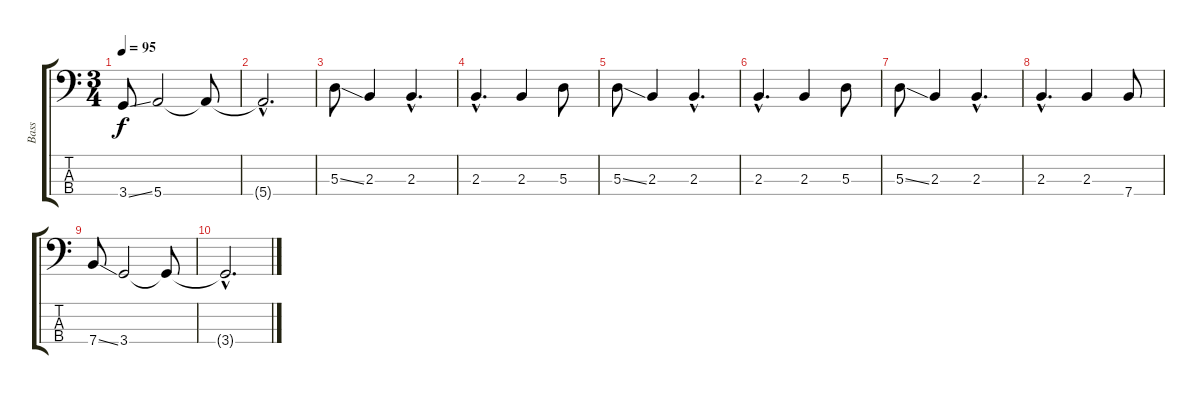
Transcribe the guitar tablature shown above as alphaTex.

\track ("Bass" "Bass") {instrument electricbasspick}
\staff {score tabs}
\tuning (G2 D2 A1 E1) {hide}
\ts (3 4)
\tempo 95
\clef f4
\ks c
3.4{ss}.8{dy f} 5.4.2 5.4{t}.8 |
5.4{hac t}.2{d} |
5.3{ss}.8{volume 8} 2.3.4 2.3{hac}.4{d} |
2.3{hac}.4{d} 2.3.4 5.3.8 |
5.3{ss}.8 2.3.4 2.3{hac}.4{d} |
2.3{hac}.4{d} 2.3.4 5.3.8 |
5.3{ss}.8 2.3.4 2.3{hac}.4{d} |
2.3{hac}.4{d} 2.3.4 7.4.8 |
7.4{ss}.8 3.4.2 3.4{t}.8 |
3.4{hac t}.2{d}
